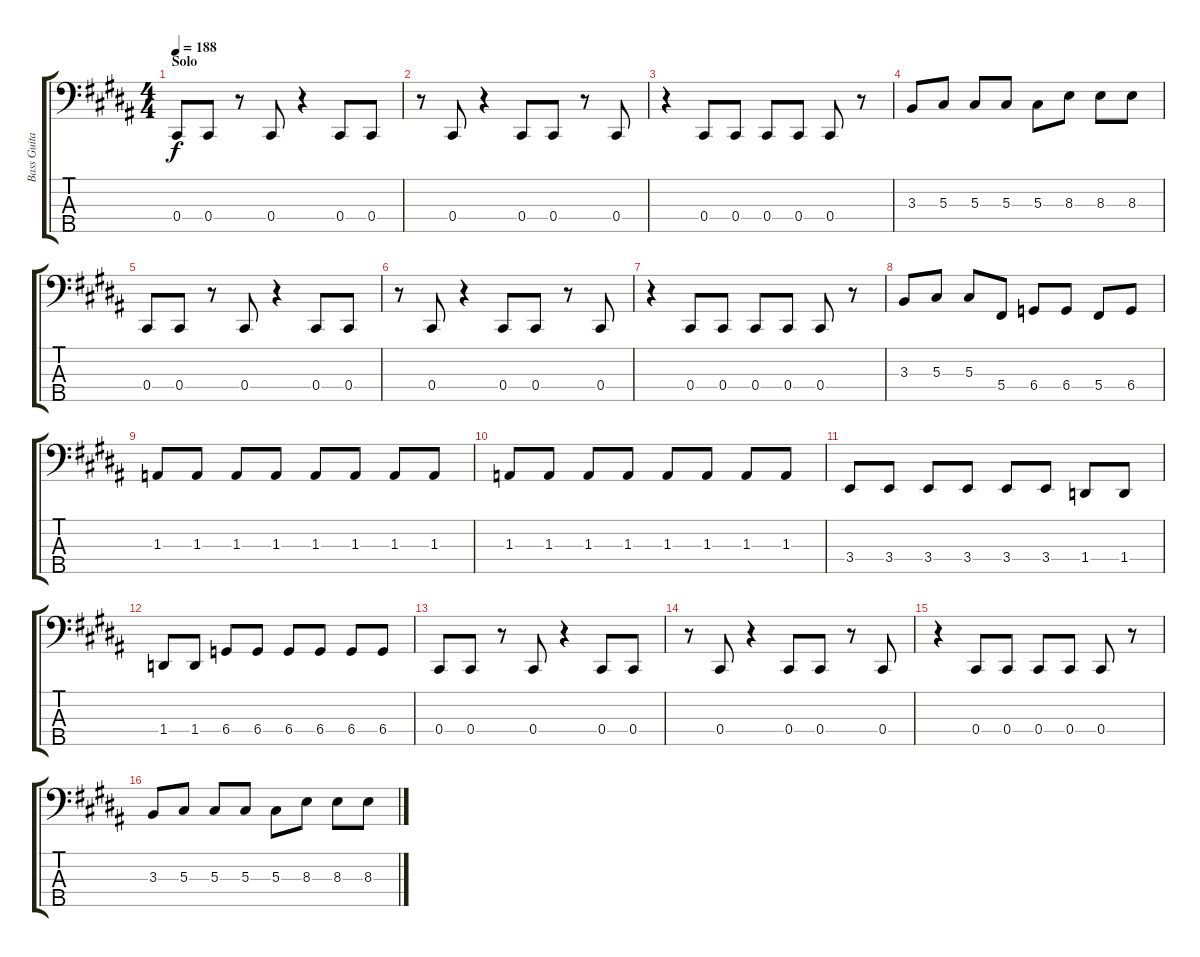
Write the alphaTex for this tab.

\track ("Bass Guitar" "Bass Guita") {instrument electricbasspick}
\staff {score tabs}
\tuning (Gb2 Db2 Ab1 Db1 Bb0) {hide}
\ts (4 4)
\section ("" "Solo")
\tempo 188
\clef f4
\ks b
0.4.8{dy f} 0.4.8 r.8 0.4.8 r.4 0.4.8 0.4.8 |
r.8 0.4.8 r.4 0.4.8 0.4.8 r.8 0.4.8 |
r.4 0.4.8 0.4.8 0.4.8 0.4.8 0.4.8 r.8 |
3.3.8 5.3.8 5.3.8 5.3.8 5.3.8 8.3.8 8.3.8 8.3.8 |
0.4.8 0.4.8 r.8 0.4.8 r.4 0.4.8 0.4.8 |
r.8 0.4.8 r.4 0.4.8 0.4.8 r.8 0.4.8 |
r.4 0.4.8 0.4.8 0.4.8 0.4.8 0.4.8 r.8 |
3.3.8 5.3.8 5.3.8 5.4.8 6.4.8 6.4.8 5.4.8 6.4.8 |
1.3.8 1.3.8 1.3.8 1.3.8 1.3.8 1.3.8 1.3.8 1.3.8 |
1.3.8 1.3.8 1.3.8 1.3.8 1.3.8 1.3.8 1.3.8 1.3.8 |
3.4.8 3.4.8 3.4.8 3.4.8 3.4.8 3.4.8 1.4.8 1.4.8 |
1.4.8 1.4.8 6.4.8 6.4.8 6.4.8 6.4.8 6.4.8 6.4.8 |
0.4.8 0.4.8 r.8 0.4.8 r.4 0.4.8 0.4.8 |
r.8 0.4.8 r.4 0.4.8 0.4.8 r.8 0.4.8 |
r.4 0.4.8 0.4.8 0.4.8 0.4.8 0.4.8 r.8 |
3.3.8 5.3.8 5.3.8 5.3.8 5.3.8 8.3.8 8.3.8 8.3.8
